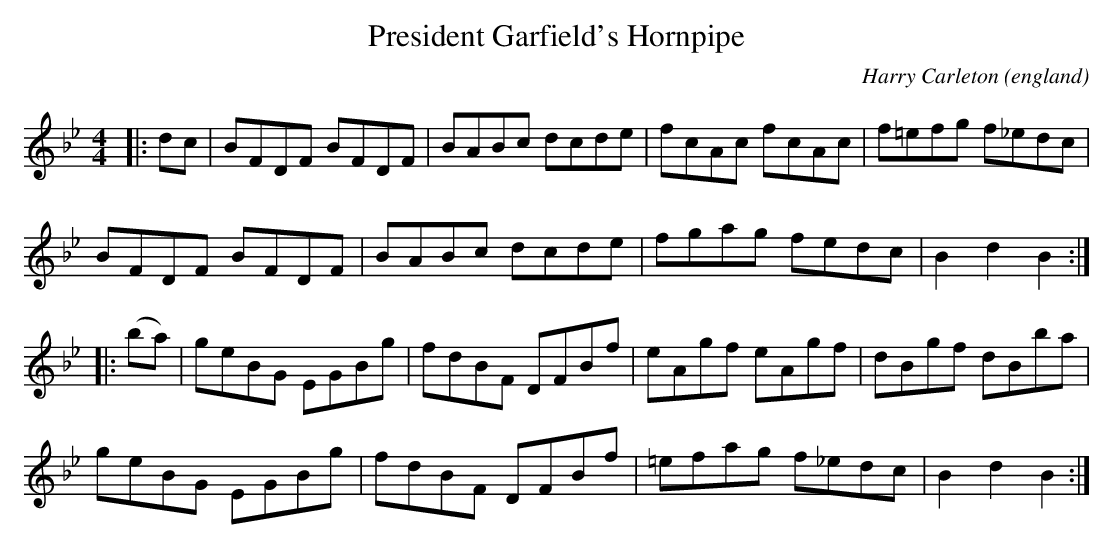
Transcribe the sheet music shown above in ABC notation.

X:1
T:President Garfield's Hornpipe
O:england
C:Harry Carleton
M:4/4
K:Bb
|: dc | BFDF BFDF | BABc dcde | fcAc fcAc | f=efg f_edc |
BFDF BFDF | BABc dcde |  fgag fedc | B2 d2 B2 :|
|: (ba) | geBG EGBg | fdBF DFBf | eAgf eAgf | dBgf dBba |
geBG EGBg | fdBF DFBf | =efag f_edc | B2 d2 B2 :|
